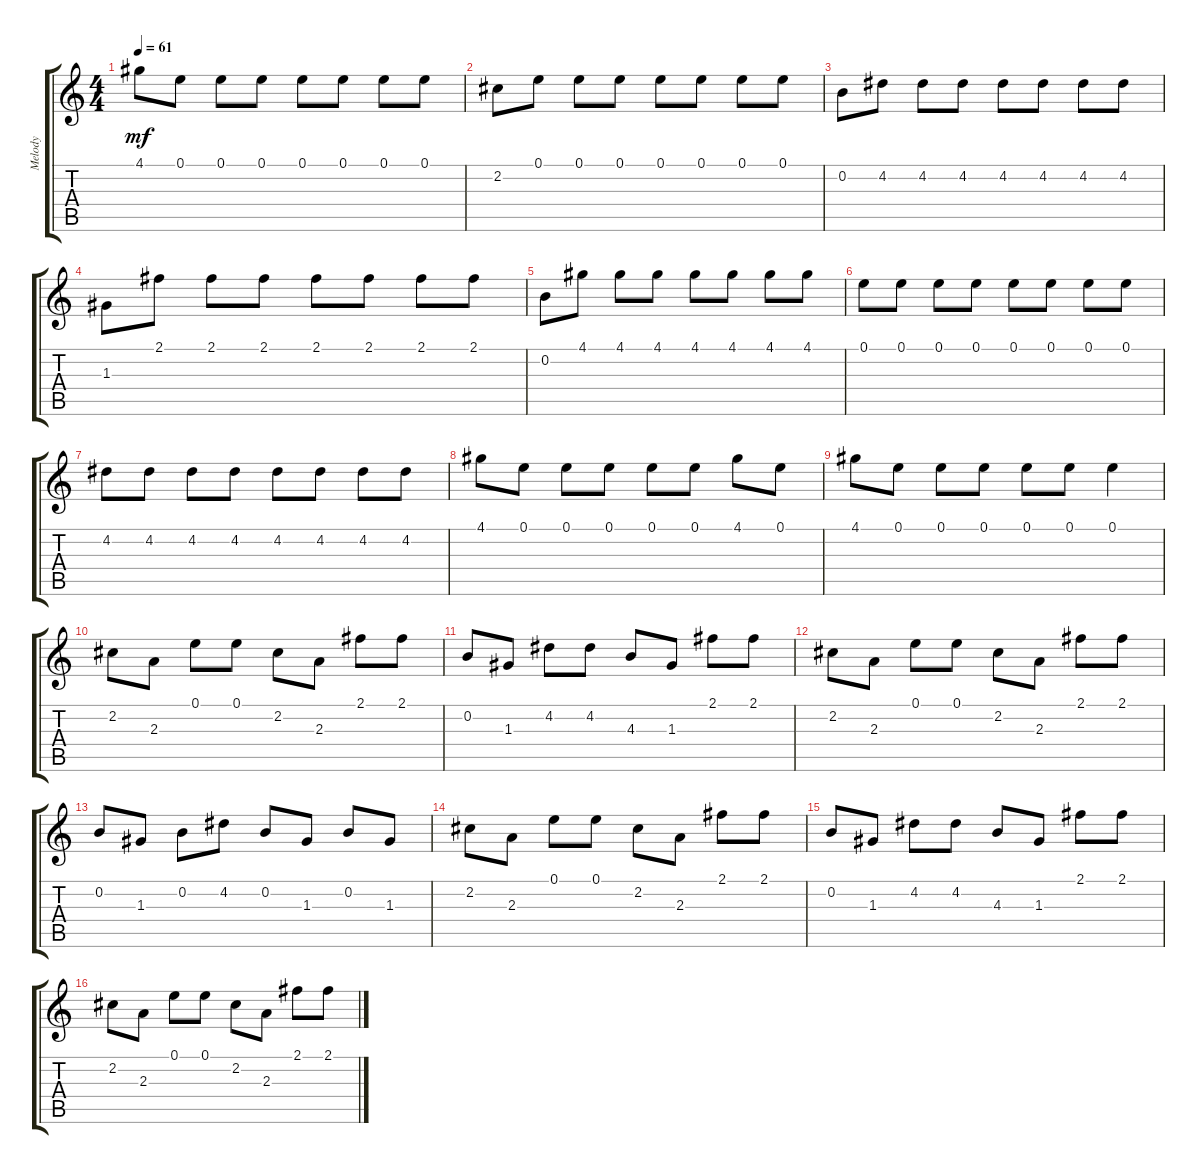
\track ("Melody" "Melody") {instrument electricguitarjazz}
\staff {score tabs}
\tuning (E4 B3 G3 D3 A2 E2) {hide}
\ts (4 4)
\tempo 61
\clef g2
\ks c
4.1.8{dy mf} 0.1.8 0.1.8 0.1.8 0.1.8 0.1.8 0.1.8 0.1.8 |
2.2.8 0.1.8 0.1.8 0.1.8 0.1.8 0.1.8 0.1.8 0.1.8 |
0.2.8 4.2.8 4.2.8 4.2.8 4.2.8 4.2.8 4.2.8 4.2.8 |
1.3.8 2.1.8 2.1.8 2.1.8 2.1.8 2.1.8 2.1.8 2.1.8 |
0.2.8 4.1.8 4.1.8 4.1.8 4.1.8 4.1.8 4.1.8 4.1.8 |
0.1.8 0.1.8 0.1.8 0.1.8 0.1.8 0.1.8 0.1.8 0.1.8 |
4.2.8 4.2.8 4.2.8 4.2.8 4.2.8 4.2.8 4.2.8 4.2.8 |
4.1.8 0.1.8 0.1.8 0.1.8 0.1.8 0.1.8 4.1.8 0.1.8 |
4.1.8 0.1.8 0.1.8 0.1.8 0.1.8 0.1.8 0.1.4 |
2.2.8 2.3.8 0.1.8 0.1.8 2.2.8 2.3.8 2.1.8 2.1.8 |
0.2.8 1.3.8 4.2.8 4.2.8 4.3.8 1.3.8 2.1.8 2.1.8 |
2.2.8 2.3.8 0.1.8 0.1.8 2.2.8 2.3.8 2.1.8 2.1.8 |
0.2.8 1.3.8 0.2.8 4.2.8 0.2.8 1.3.8 0.2.8 1.3.8 |
2.2.8 2.3.8 0.1.8 0.1.8 2.2.8 2.3.8 2.1.8 2.1.8 |
0.2.8 1.3.8 4.2.8 4.2.8 4.3.8 1.3.8 2.1.8 2.1.8 |
2.2.8 2.3.8 0.1.8 0.1.8 2.2.8 2.3.8 2.1.8 2.1.8
